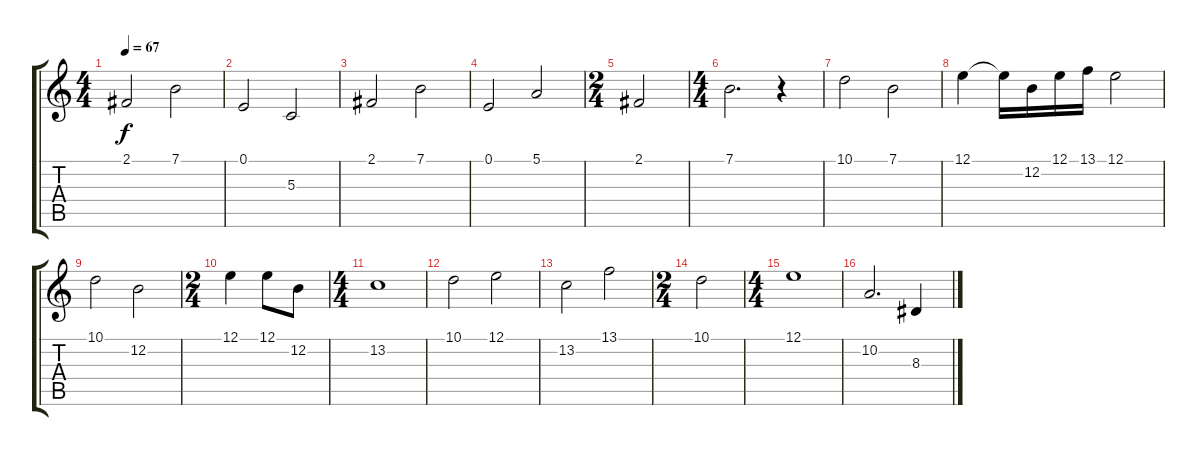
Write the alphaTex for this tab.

\track "" {instrument lead6voice}
\staff {score tabs}
\tuning (E4 B3 G3 D3 A2 E2) {hide}
\ts (4 4)
\tempo 67
\clef g2
\ks c
2.1.2{dy f} 7.1.2 |
0.1.2 5.3.2 |
2.1.2 7.1.2 |
0.1.2 5.1.2 |
\ts (2 4)
2.1.2 |
\ts (4 4)
7.1.2{d} r.4 |
10.1.2 7.1.2 |
12.1.4 12.1{t}.16 12.2.16 12.1.16 13.1.16 12.1.2 |
10.1.2 12.2.2 |
\ts (2 4)
12.1.4 12.1.8 12.2.8 |
\ts (4 4)
13.2.1 |
10.1.2 12.1.2 |
13.2.2 13.1.2 |
\ts (2 4)
10.1.2 |
\ts (4 4)
12.1.1 |
10.2.2{d} 8.3.4
